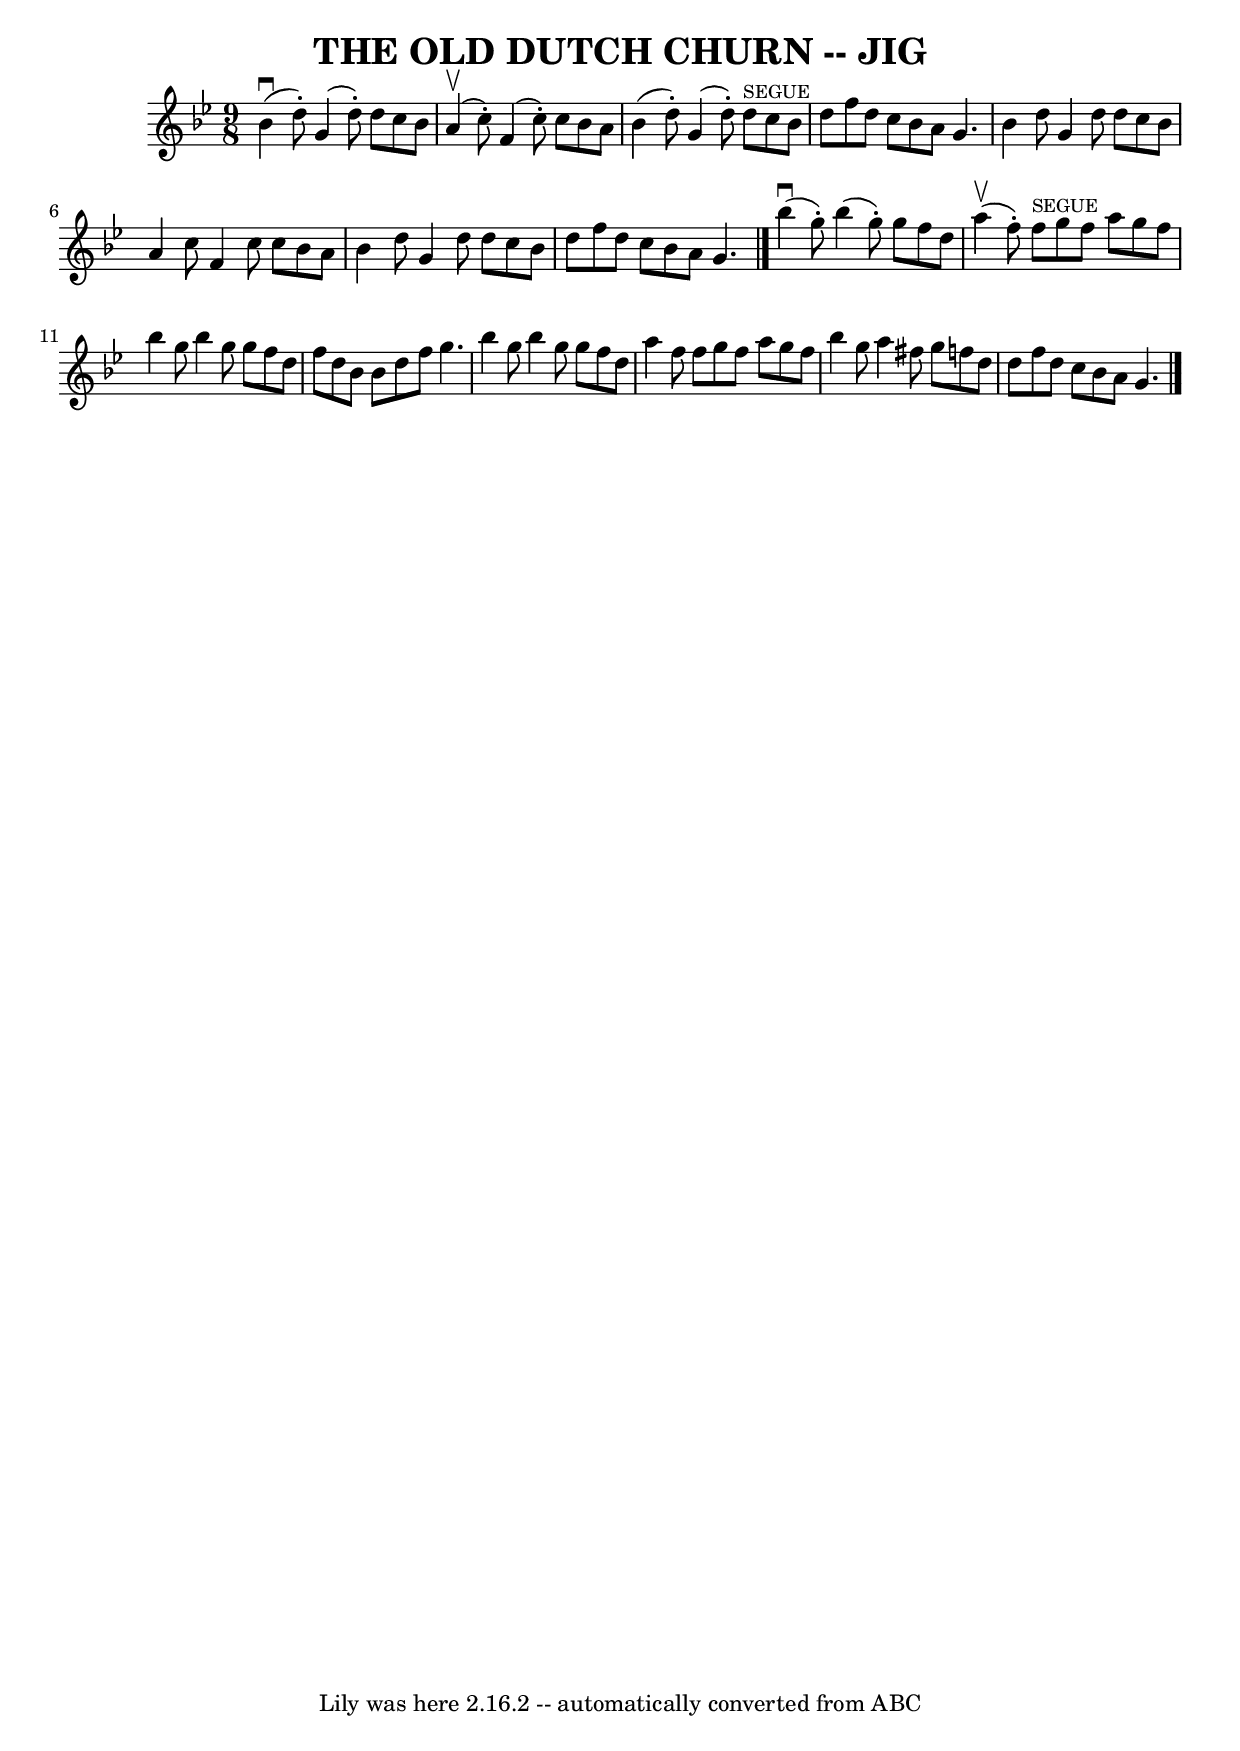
\version "2.16.2"
\include "Mammoth.ily"
\header {
  %% book = "Ryan's Mammoth Collection of Fiddle Tunes"
 crossRefNumber = "1"
 footnotes = ""
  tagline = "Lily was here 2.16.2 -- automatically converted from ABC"
  title = "THE OLD DUTCH CHURN -- JIG"

}
voicedefault =  {


  \time 9/8 
  \key g \minor
 bes'4 (^\downbow d''8-.) g'4 (d''8-.) d''8 c''8 bes'8     |
 a'4 (^\upbow c''8-.) f'4 (c''8-.) c''8 bes'8 a'8    |
 bes'4 (d''8-.) g'4 (d''8-.) d''8^\segue c''8 bes'8    |
 d''8 f''8 d''8 c''8 bes'8 a'8 g'4.         |
 bes'4 d''8 g'4 d''8 d''8 c''8 bes'8     |
 a'4 c''8 f'4 c''8 c''8 bes'8 a'8     |
 bes'4 d''8 g'4 d''8 d''8 c''8 bes'8     |
 d''8 f''8 d''8 c''8 bes'8 a'8 g'4.    \bar "|."    
 bes''4 (^\downbow g''8-.) bes''4 (g''8-.) g''8 f''8 d''8     |
 a''4 (^\upbow f''8-.) f''8^\segue g''8 f''8 a''8 g''8 f''8     |
 bes''4 g''8 bes''4 g''8 g''8 f''8 d''8     |
 f''8 d''8 bes'8 bes'8 d''8 f''8 g''4.         |
 bes''4 g''8 bes''4 g''8 g''8 f''8 d''8     |
 a''4 f''8 f''8 g''8 f''8 a''8 g''8 f''8     |
 bes''4 g''8 a''4 fis''8 g''8 f''!8 d''8  |
 d''8 f''8 d''8 c''8 bes'8 a'8 g'4.    \bar "|." 
  

}

\score{
  <<

    \context Staff="default"
    {
      \voicedefault 
      
    }

  >>
  \layout {
    
  }
  \midi {
  }

}
